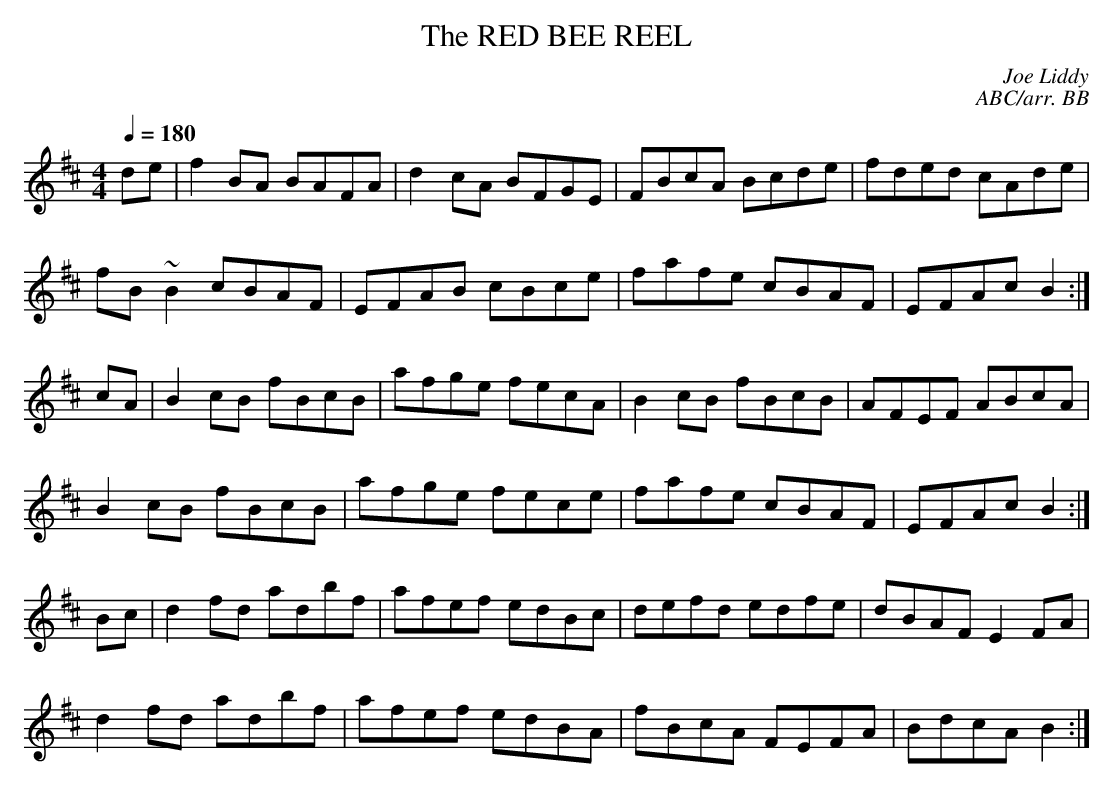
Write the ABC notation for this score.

X:1
T:RED BEE REEL, The
C:Joe Liddy
C:ABC/arr. BB
Q:1/4=180
L:1/8
M:4/4
K:Bm
de|f2BA BAFA|d2cA BFGE|FBcA Bcde|fded cAde |
fB~B2 cBAF|EFAB cBce|fafe cBAF|EFAc B2 :|
cA|B2 cB fBcB|afge fecA|B2 cB fBcB|AFEF ABcA |
B2 cB fBcB|afge fece|fafe cBAF|EFAc B2 :|
Bc|d2 fd adbf|afef edBc|defd edfe|dBAF E2 FA |
d2 fd adbf|afef edBA|fBcA FEFA|BdcA B2 :|
